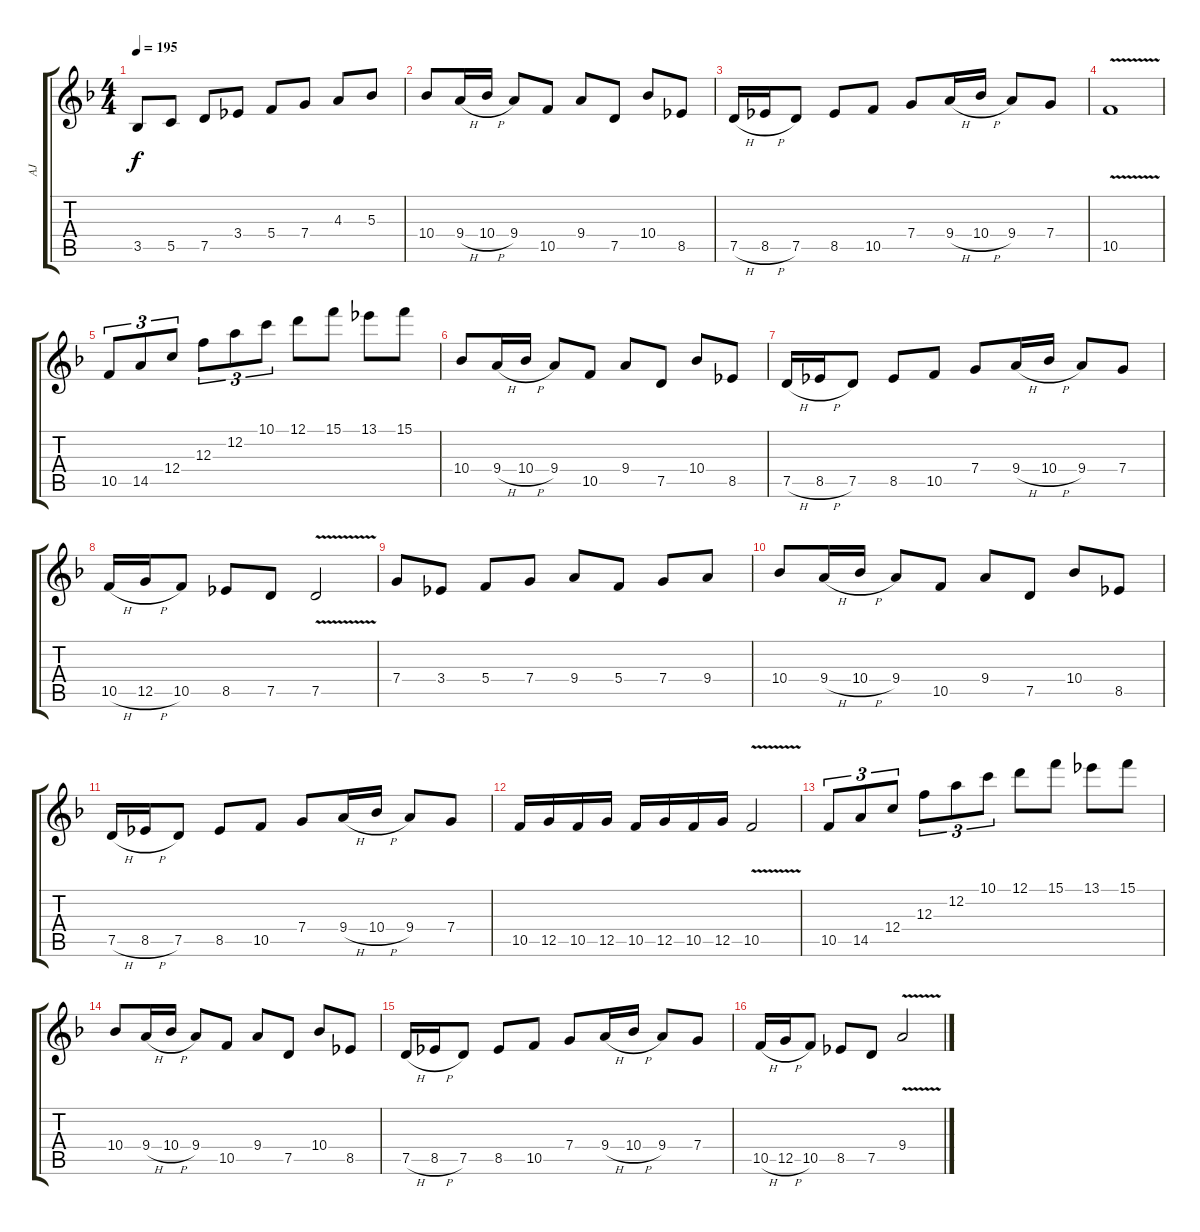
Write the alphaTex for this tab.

\track ("AJ" "AJ") {instrument overdrivenguitar}
\staff {score tabs}
\tuning (D4 A3 F3 C3 G2 C2) {hide}
\ts (4 4)
\tempo 195
\clef g2
\ks f
3.5.8{dy f} 5.5.8 7.5.8 3.4.8 5.4.8 7.4.8 4.3.8 5.3.8 |
10.4.8 9.4{h}.16 10.4{h}.16 9.4.8 10.5.8 9.4.8 7.5.8 10.4.8 8.5.8 |
7.5{h}.16 8.5{h}.16 7.5.8 8.5.8 10.5.8 7.4.8 9.4{h}.16 10.4{h}.16 9.4.8 7.4.8 |
10.5{v}.1 |
10.5.8{tu (3 2)} 14.5.8{tu (3 2)} 12.4.8{tu (3 2)} 12.3.8{tu (3 2)} 12.2.8{tu (3 2)} 10.1.8{tu (3 2)} 12.1.8 15.1.8 13.1.8 15.1.8 |
10.4.8 9.4{h}.16 10.4{h}.16 9.4.8 10.5.8 9.4.8 7.5.8 10.4.8 8.5.8 |
7.5{h}.16 8.5{h}.16 7.5.8 8.5.8 10.5.8 7.4.8 9.4{h}.16 10.4{h}.16 9.4.8 7.4.8 |
10.5{h}.16 12.5{h}.16 10.5.8 8.5.8 7.5.8 7.5{v}.2 |
7.4.8 3.4.8 5.4.8 7.4.8 9.4.8 5.4.8 7.4.8 9.4.8 |
10.4.8 9.4{h}.16 10.4{h}.16 9.4.8 10.5.8 9.4.8 7.5.8 10.4.8 8.5.8 |
7.5{h}.16 8.5{h}.16 7.5.8 8.5.8 10.5.8 7.4.8 9.4{h}.16 10.4{h}.16 9.4.8 7.4.8 |
10.5.16 12.5.16 10.5.16 12.5.16 10.5.16 12.5.16 10.5.16 12.5.16 10.5{v}.2 |
10.5.8{tu (3 2)} 14.5.8{tu (3 2)} 12.4.8{tu (3 2)} 12.3.8{tu (3 2)} 12.2.8{tu (3 2)} 10.1.8{tu (3 2)} 12.1.8 15.1.8 13.1.8 15.1.8 |
10.4.8 9.4{h}.16 10.4{h}.16 9.4.8 10.5.8 9.4.8 7.5.8 10.4.8 8.5.8 |
7.5{h}.16 8.5{h}.16 7.5.8 8.5.8 10.5.8 7.4.8 9.4{h}.16 10.4{h}.16 9.4.8 7.4.8 |
10.5{h}.16 12.5{h}.16 10.5.8 8.5.8 7.5.8 9.4{v}.2
